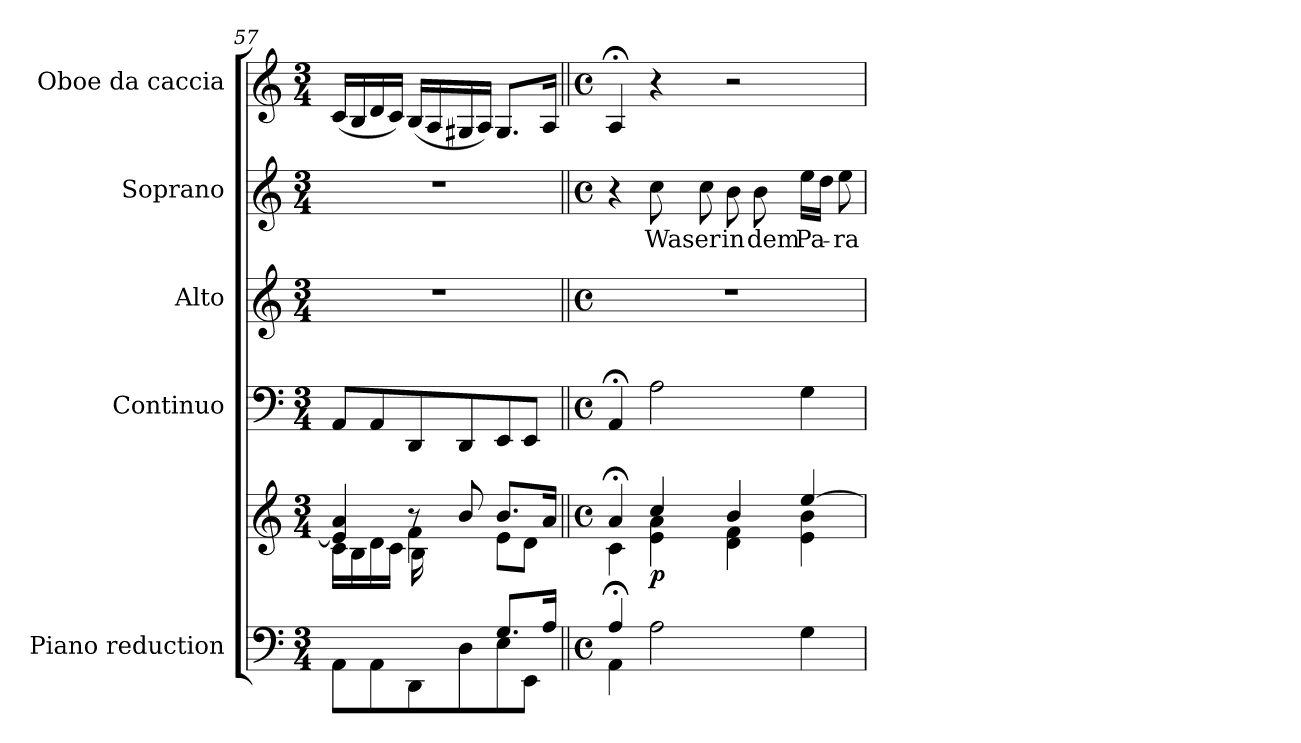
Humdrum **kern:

**kern	**kern	**dynam	**kern	**kern	**kern	**text	**kern
*part5	*part5	*part5	*part4	*part3	*part2	*part2	*part1
*staff6	*staff5	*staff5/6	*staff4	*staff3	*staff2	*staff2	*staff1
*I"Piano reduction	*	*	*I"Continuo	*I"Alto	*I"Soprano	*	*I"Oboe da caccia
*I'Pno	*	*	*	*	*	*	*I'Ob
*clefF4	*clefG2	*	*clefF4	*clefG2	*clefG2	*	*clefG2
*k[]	*k[]	*	*k[]	*k[]	*k[]	*	*k[]
*M3/4	*M3/4	*	*M3/4	*M3/4	*M3/4	*	*M3/4
=57	=57	=57	=57	=57	=57	=57	=57
*^	*^	*	*	*	*	*	*
*	*	*	*^	*	*	*	*	*	*
4ryy	8AA\L	4e/] 4a/	16c\LL	4ryy	.	8AA/L	2.r	2.r	.	(<16c/LL
.	.	.	16B\	.	.	.	.	.	.	16B/
.	8AA\	.	16d\	.	.	8AA/	.	.	.	16d/
.	.	.	16c\JJ	.	.	.	.	.	.	16c/JJ)
16ryy	8DD\	8r	4f\	16B\LL	.	8DD/	.	.	.	(<16B/LL
16A/	.	.	.	4..ryy	.	.	.	.	.	16A/
16G#X/	8D\	8b/	.	.	.	8DD/	.	.	.	16G#X/
16A/JJ	.	.	.	.	.	.	.	.	.	16A/JJ)
8.G#/L	8E\	8.b/L	8e\L	.	.	8EE/	.	.	.	8.G#/L
.	8EE\J	.	8d\J	.	.	8EE/J	.	.	.	.
16A/Jk	.	16a/Jk	.	.	.	.	.	.	.	16A/Jk
*	*	*v	*v	*v	*	*	*	*	*	*
!!LO:PB:g=z
=58||	=58||	=58||	=58||	=58||	=58||	=58||	=58||	=58||
*M4/4	*	*M4/4	*	*M4/4	*M4/4	*M4/4	*	*M4/4
*met(c)	*	*met(c)	*	*met(c)	*met(c)	*met(c)	*	*met(c)
*	*	*^	*	*	*	*	*	*
4A;/	4AA\	4a;</	4c\	.	4AA;/	1r	4r	.	4A;</
!	!	!	!	!LO:DY:b	!	!	!	!LO:LY:b	!
2A\	4ryy	4cc/	4e\ 4a\	p	2A\	.	8cc\	Was	4r
!	!	!	!	!	!	!	!	!LO:LY:b	!
.	.	.	.	.	.	.	8cc\	er	.
!	!	!	!	!	!	!	!	!LO:LY:b	!
.	2ryy	4b/	4d\ 4f\	.	.	.	8b\	in	2r
!	!	!	!	!	!	!	!	!LO:LY:b	!
.	.	.	.	.	.	.	8b\	dem	.
!	!	!	!	!	!	!	!	!LO:LY:b	!
4G\	.	[4ee/	4e\ 4b\	.	4G\	.	16ee\LL	Pa-	.
.	.	.	.	.	.	.	16dd\JJ	.	.
!	!	!	!	!	!	!	!	!LO:LY:b	!
.	.	.	.	.	.	.	8ee\	-ra-	.
*v	*v	*	*	*	*	*	*	*	*
*	*v	*v	*	*	*	*	*	*
=	=	=	=	=	=	=	=
*-	*-	*-	*-	*-	*-	*-	*-
